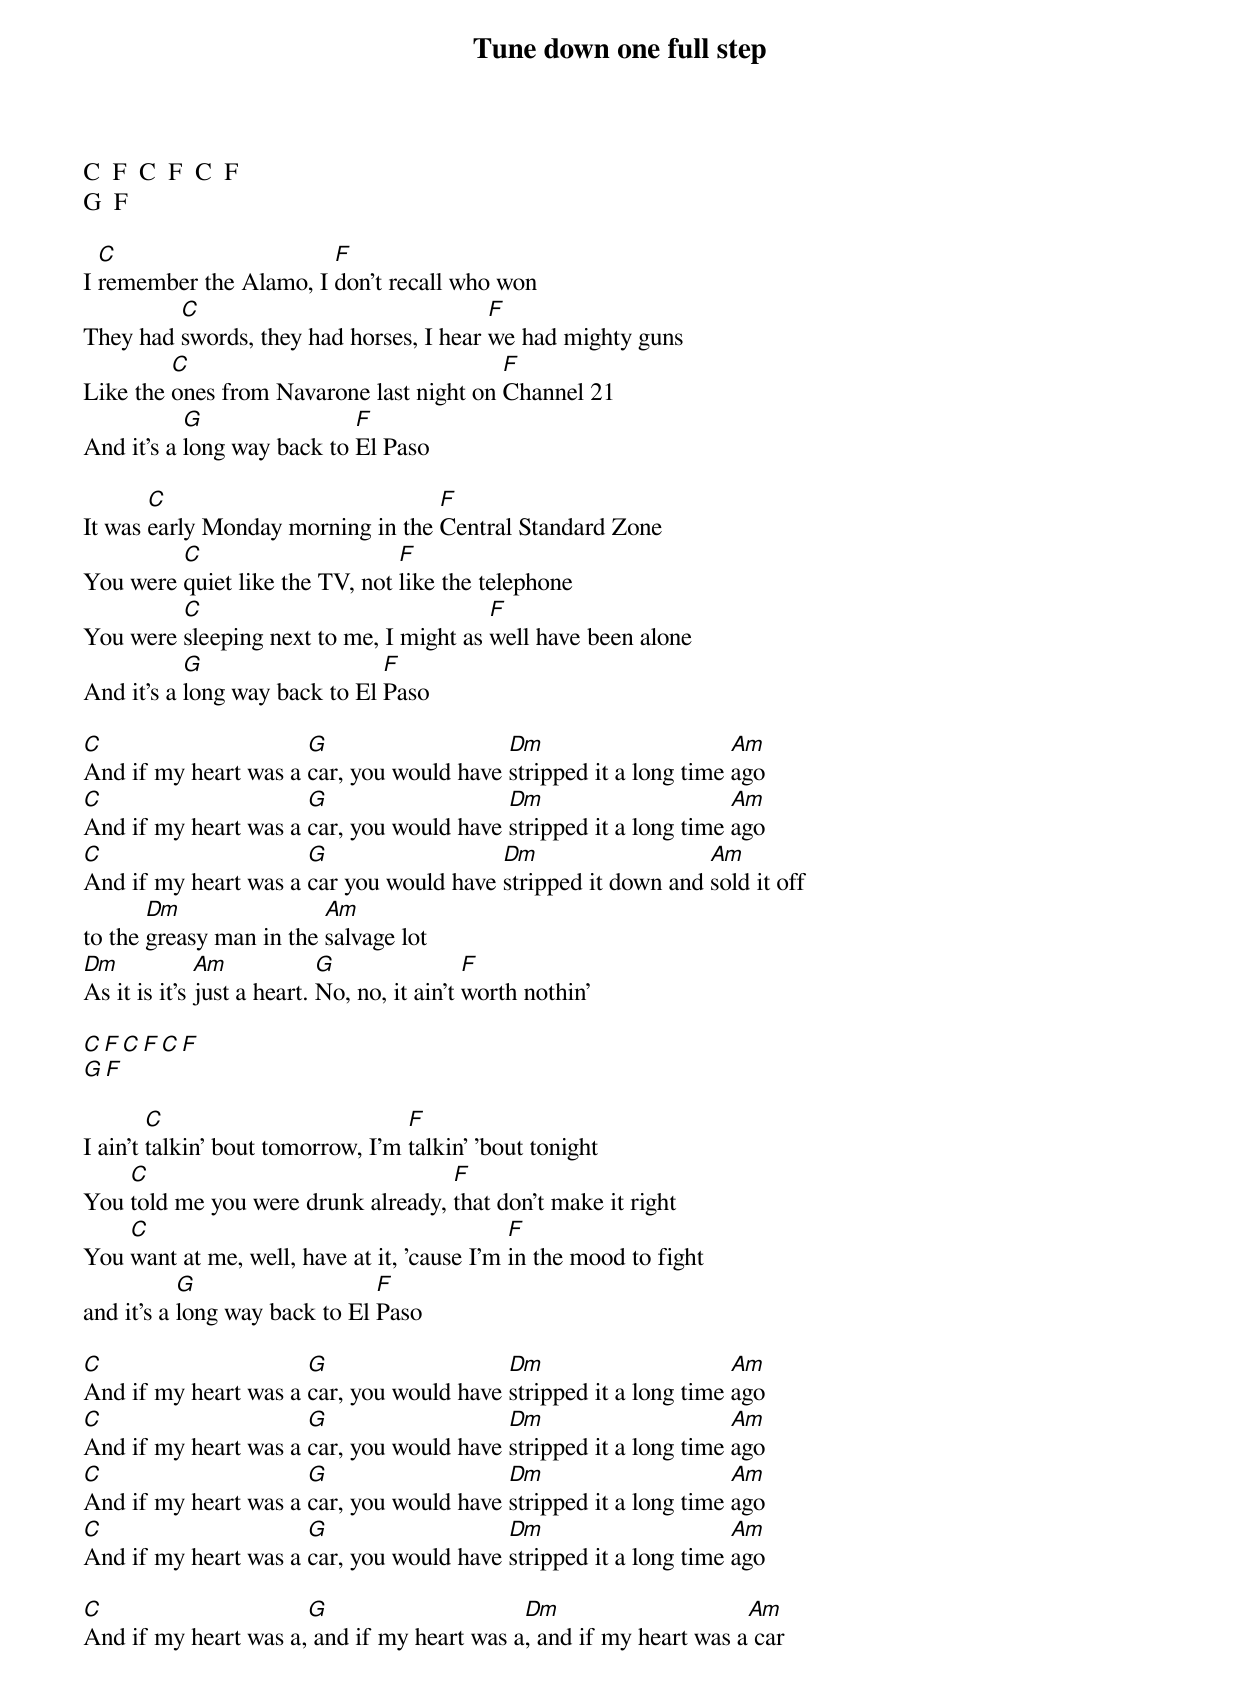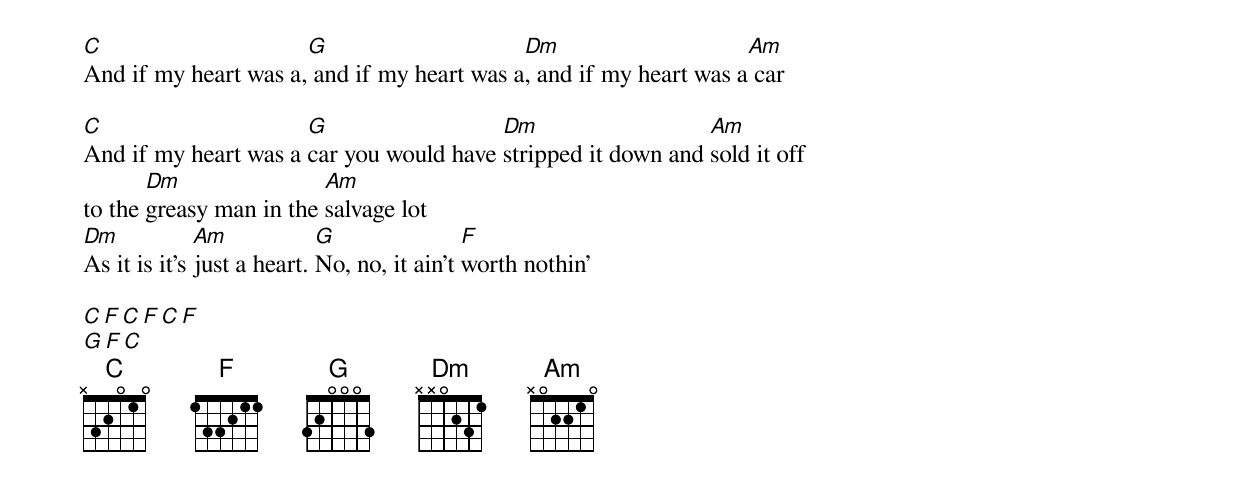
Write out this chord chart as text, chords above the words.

Tune down one full step

C  F  C  F  C  F
G  F

  C                     F
I remember the Alamo, I don't recall who won
         C                               F
They had swords, they had horses, I hear we had mighty guns
         C                                F
Like the ones from Navarone last night on Channel 21
           G                F
And it's a long way back to El Paso

       C                           F
It was early Monday morning in the Central Standard Zone
         C                      F
You were quiet like the TV, not like the telephone
         C                               F
You were sleeping next to me, I might as well have been alone
           G                   F
And it's a long way back to El Paso

C                     G                   Dm                      Am
And if my heart was a car, you would have stripped it a long time ago
C                     G                   Dm                      Am
And if my heart was a car, you would have stripped it a long time ago
C                     G                  Dm                   Am
And if my heart was a car you would have stripped it down and sold it off
       Dm                Am
to the greasy man in the salvage lot
Dm            Am            G                F
As it is it's just a heart. No, no, it ain't worth nothin'

C  F  C  F  C  F
G  F

        C                          F
I ain't talkin' bout tomorrow, I'm talkin' 'bout tonight
    C                               F
You told me you were drunk already, that don't make it right
    C                                        F
You want at me, well, have at it, 'cause I'm in the mood to fight
           G                   F
and it's a long way back to El Paso

C                     G                   Dm                      Am
And if my heart was a car, you would have stripped it a long time ago
C                     G                   Dm                      Am
And if my heart was a car, you would have stripped it a long time ago
C                     G                   Dm                      Am
And if my heart was a car, you would have stripped it a long time ago
C                     G                   Dm                      Am
And if my heart was a car, you would have stripped it a long time ago

C                     G                     Dm                     Am
And if my heart was a, and if my heart was a, and if my heart was a car
C                     G                     Dm                     Am
And if my heart was a, and if my heart was a, and if my heart was a car

C                     G                  Dm                   Am
And if my heart was a car you would have stripped it down and sold it off
       Dm                Am
to the greasy man in the salvage lot
Dm            Am            G                F
As it is it's just a heart. No, no, it ain't worth nothin'

C  F  C  F  C  F
G  F  C
